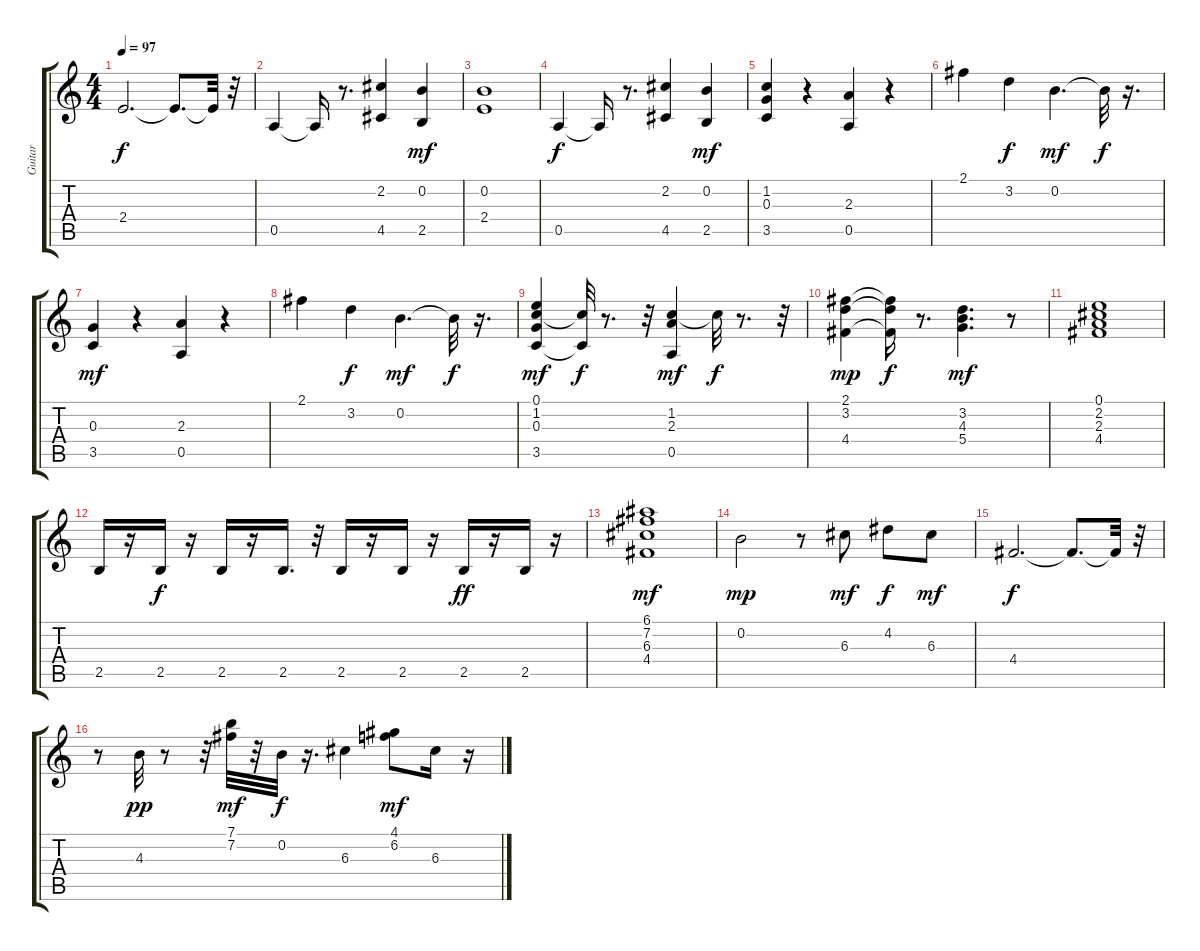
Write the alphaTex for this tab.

\track ("Guitar" "Guitar") {instrument overdrivenguitar}
\staff {score tabs}
\tuning (E4 B3 G3 D3 A2 E2) {hide}
\ts (4 4)
\tempo 97
\clef g2
\ks c
2.4.2{d dy f} 2.4{t}.8{d} 2.4{t}.32 r.32 |
0.5.4 0.5{t}.16 r.8{d} (2.2 4.5).4 (0.2 2.5).4{dy mf} |
(0.2 2.4).1 |
0.5.4{dy f} 0.5{t}.16 r.8{d} (2.2 4.5).4 (0.2 2.5).4{dy mf} |
(1.2 0.3 3.5).4 r.4 (2.3 0.5).4 r.4 |
2.1.4 3.2.4{dy f} 0.2.4{d dy mf} 0.2{t}.32{dy f} r.16{d} |
(0.3 3.5).4{dy mf} r.4 (2.3 0.5).4 r.4 |
2.1.4 3.2.4{dy f} 0.2.4{d dy mf} 0.2{t}.32{dy f} r.16{d} |
(0.1 1.2 0.3 3.5).4{dy mf} (1.2{t} 3.5{t}).32{dy f} r.8{d} r.32 (1.2 2.3 0.5).4{dy mf} 1.2{t}.32{dy f} r.8{d} r.32 |
(2.1 3.2 4.4).4{dy mp} (2.1{t} 3.2{t} 4.4{t}).16{dy f} r.8{d} (3.2 4.3 5.4).4{d dy mf} r.8 |
(0.1 2.2 2.3 4.4).1 |
2.5.16 r.16 2.5.16{dy f} r.16 2.5.16 r.16 2.5.16{d} r.32 2.5.16 r.16 2.5.16 r.16 2.5.16{dy ff} r.16 2.5.16 r.16 |
(6.1 7.2 6.3 4.4).1{dy mf} |
0.2.2{dy mp} r.8 6.3.8{dy mf} 4.2.8{dy f} 6.3.8{dy mf} |
4.4.2{d dy f} 4.4{t}.8{d} 4.4{t}.32 r.32 |
r.8 4.3.32{dy pp} r.8 r.32 (7.1 7.2).32{dy mf} r.32 0.2.32{dy f} r.16{d} 6.3.4 (4.1 6.2).8{dy mf} 6.3.16 r.16
